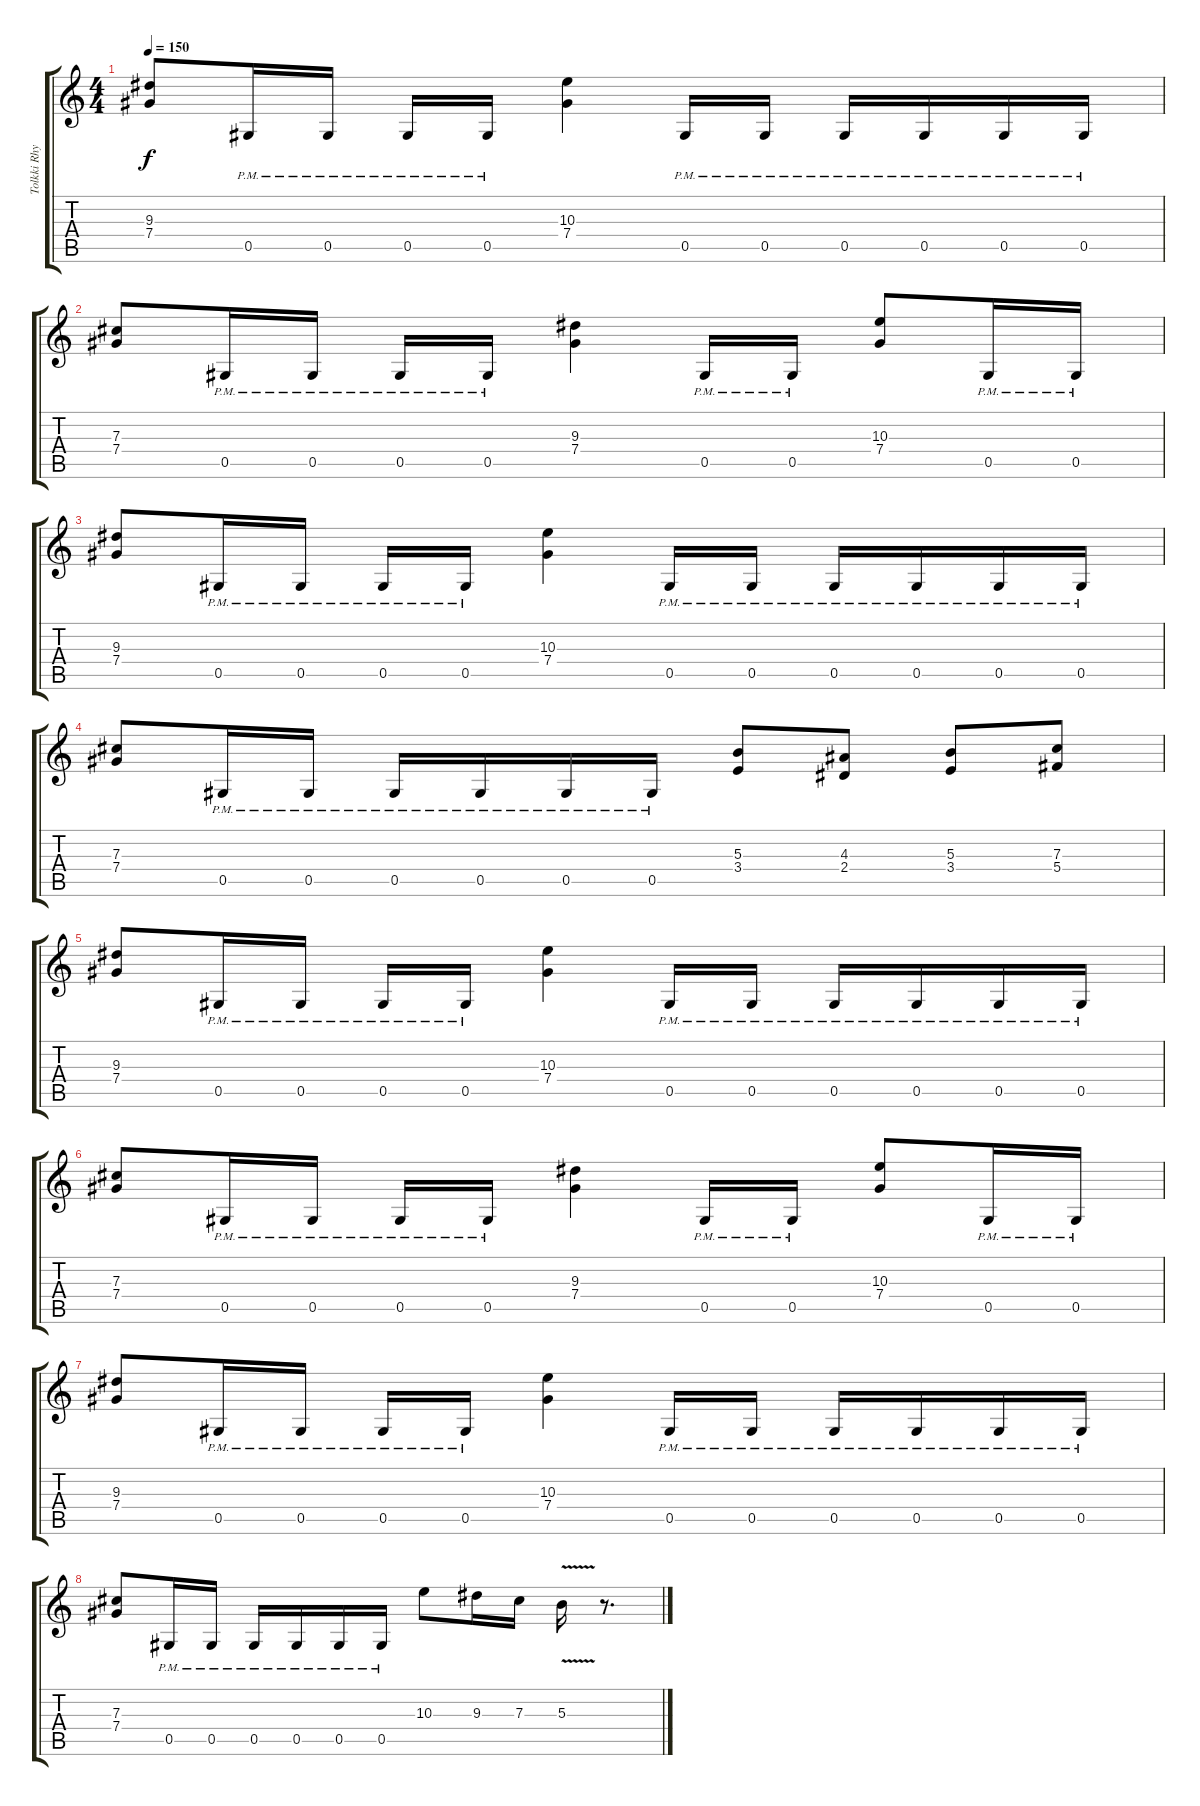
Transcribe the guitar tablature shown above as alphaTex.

\track ("Tolkki Rhythm" "Tolkki Rhy") {instrument distortionguitar}
\staff {score tabs}
\tuning (Eb4 Bb3 Gb3 Db3 Ab2 Eb2) {hide}
\ts (4 4)
\tempo 150
\clef g2
\ks c
(9.3 7.4).8{dy f instrument distortionguitar} 0.5{pm}.16 0.5{pm}.16 0.5{pm}.16 0.5{pm}.16 (10.3 7.4).4 0.5{pm}.16 0.5{pm}.16 0.5{pm}.16 0.5{pm}.16 0.5{pm}.16 0.5{pm}.16 |
(7.3 7.4).8 0.5{pm}.16 0.5{pm}.16 0.5{pm}.16 0.5{pm}.16 (9.3 7.4).4 0.5{pm}.16 0.5{pm}.16 (10.3 7.4).8 0.5{pm}.16 0.5{pm}.16 |
(9.3 7.4).8 0.5{pm}.16 0.5{pm}.16 0.5{pm}.16 0.5{pm}.16 (10.3 7.4).4 0.5{pm}.16 0.5{pm}.16 0.5{pm}.16 0.5{pm}.16 0.5{pm}.16 0.5{pm}.16 |
(7.3 7.4).8 0.5{pm}.16 0.5{pm}.16 0.5{pm}.16 0.5{pm}.16 0.5{pm}.16 0.5{pm}.16 (5.3 3.4).8 (4.3 2.4).8 (5.3 3.4).8 (7.3 5.4).8 |
(9.3 7.4).8 0.5{pm}.16 0.5{pm}.16 0.5{pm}.16 0.5{pm}.16 (10.3 7.4).4 0.5{pm}.16 0.5{pm}.16 0.5{pm}.16 0.5{pm}.16 0.5{pm}.16 0.5{pm}.16 |
(7.3 7.4).8 0.5{pm}.16 0.5{pm}.16 0.5{pm}.16 0.5{pm}.16 (9.3 7.4).4 0.5{pm}.16 0.5{pm}.16 (10.3 7.4).8 0.5{pm}.16 0.5{pm}.16 |
(9.3 7.4).8 0.5{pm}.16 0.5{pm}.16 0.5{pm}.16 0.5{pm}.16 (10.3 7.4).4 0.5{pm}.16 0.5{pm}.16 0.5{pm}.16 0.5{pm}.16 0.5{pm}.16 0.5{pm}.16 |
(7.3 7.4).8 0.5{pm}.16 0.5{pm}.16 0.5{pm}.16 0.5{pm}.16 0.5{pm}.16 0.5{pm}.16 10.3.8 9.3.16 7.3.16 5.3{v}.16 r.8{d}
